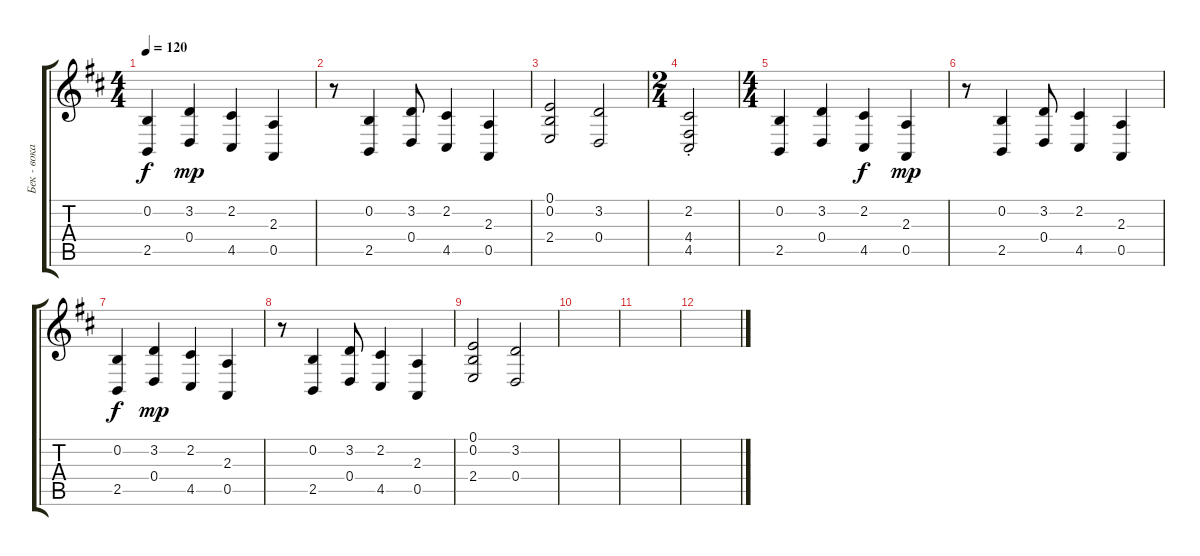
\track ("Бек - вокал" "Бек - вока") {instrument choiraahs}
\staff {score tabs}
\tuning (E4 B3 G3 D3 A2 E2) {hide}
\ts (4 4)
\tempo 120
\clef g2
\ks bminor
(0.2 2.5).4{dy f} (3.2 0.4).4{dy mp} (2.2 4.5).4 (2.3 0.5).4 |
r.8 (0.2 2.5).4 (3.2 0.4).8 (2.2 4.5).4 (2.3 0.5).4 |
(0.1 0.2 2.4).2 (3.2 0.4).2 |
\ts (2 4)
(2.2{st} 4.4{st} 4.5{st}).2 |
\ts (4 4)
(0.2 2.5).4 (3.2 0.4).4 (2.2 4.5).4{dy f} (2.3 0.5).4{dy mp} |
r.8 (0.2 2.5).4 (3.2 0.4).8 (2.2 4.5).4 (2.3 0.5).4 |
(0.2 2.5).4{dy f} (3.2 0.4).4{dy mp} (2.2 4.5).4 (2.3 0.5).4 |
r.8 (0.2 2.5).4 (3.2 0.4).8 (2.2 4.5).4 (2.3 0.5).4 |
\ks d
(0.1 0.2 2.4).2 (3.2 0.4).2 |
|
|
\ks bminor
